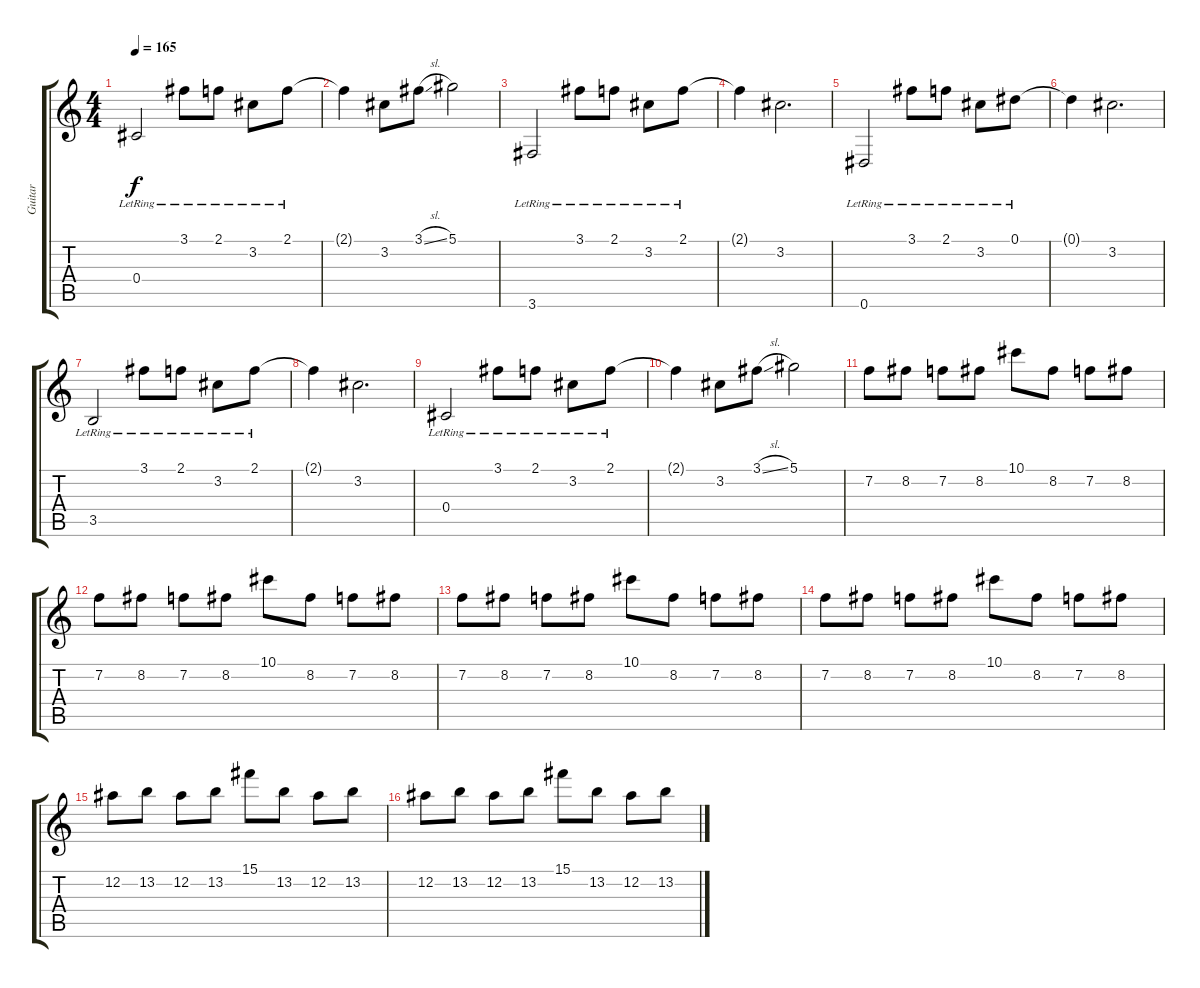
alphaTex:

\track ("Guitar" "Guitar") {instrument overdrivenguitar}
\staff {score tabs}
\tuning (Eb4 Bb3 Gb3 Db3 Ab2 Eb2) {hide}
\ts (4 4)
\tempo 165
\clef g2
\ks c
0.4{lr}.2{dy f} 3.1{lr}.8 2.1{lr}.8 3.2{lr}.8 2.1{lr}.8 |
2.1{t}.4 3.2.8 3.1{sl}.8 5.1.2 |
3.6{lr}.2{volume 11 instrument electricguitarjazz} 3.1{lr}.8 2.1{lr}.8 3.2{lr}.8 2.1{lr}.8 |
2.1{t}.4 3.2.2{d} |
0.6{lr}.2 3.1{lr}.8 2.1{lr}.8 3.2{lr}.8 0.1{lr}.8 |
0.1{t}.4 3.2.2{d} |
3.5{lr}.2 3.1{lr}.8 2.1{lr}.8 3.2{lr}.8 2.1{lr}.8 |
2.1{t}.4 3.2.2{d} |
0.4{lr}.2 3.1{lr}.8 2.1{lr}.8 3.2{lr}.8 2.1{lr}.8 |
2.1{t}.4 3.2.8 3.1{sl}.8 5.1.2 |
7.2.8{volume 15 instrument overdrivenguitar} 8.2.8 7.2.8 8.2.8 10.1.8 8.2.8 7.2.8 8.2.8 |
7.2.8 8.2.8 7.2.8 8.2.8 10.1.8 8.2.8 7.2.8 8.2.8 |
7.2.8 8.2.8 7.2.8 8.2.8 10.1.8 8.2.8 7.2.8 8.2.8 |
7.2.8 8.2.8 7.2.8 8.2.8 10.1.8 8.2.8 7.2.8 8.2.8 |
12.2.8 13.2.8 12.2.8 13.2.8 15.1.8 13.2.8 12.2.8 13.2.8 |
12.2.8 13.2.8 12.2.8 13.2.8 15.1.8 13.2.8 12.2.8 13.2.8
